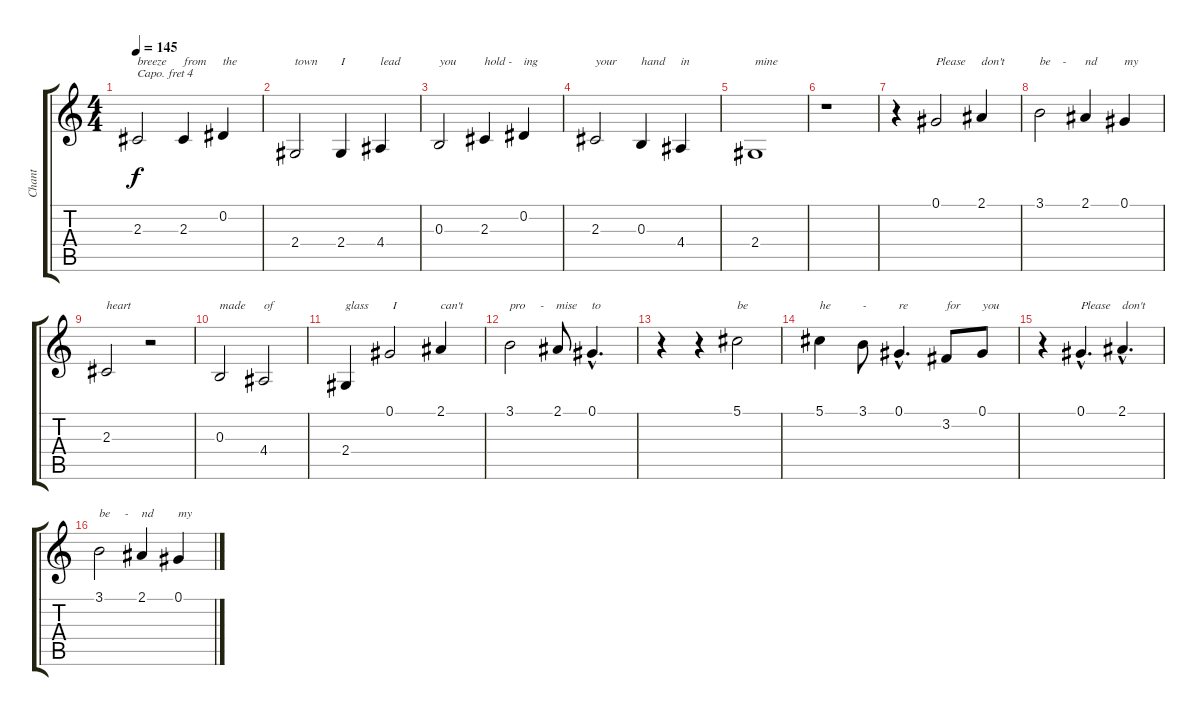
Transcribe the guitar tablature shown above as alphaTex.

\track ("Chant" "Chant") {instrument clarinet}
\staff {score tabs}
\capo 4
\tuning (E4 B3 G3 D3 A2 E2) {hide}
\ts (4 4)
\tempo 145
\clef g2
\ks c
2.3.2{txt "breeze" dy f} 2.3.4{txt "from"} 0.2.4{txt "the"} |
2.4.2{txt "town"} 2.4.4{txt "I"} 4.4.4{txt "lead"} |
0.3.2{txt "you"} 2.3.4{txt "hold -"} 0.2.4{txt "ing"} |
2.3.2{txt "your"} 0.3.4{txt "hand"} 4.4.4{txt "in"} |
2.4.1{txt "mine"} |
r.1 |
r.4 0.1.2{txt "Please"} 2.1.4{txt "don't"} |
3.1.2{txt "be    -"} 2.1.4{txt "nd"} 0.1.4{txt "my"} |
2.3.2{txt "heart"} r.2 |
0.3.2{txt "made"} 4.4.2{txt "of      "} |
2.4.4{txt "glass"} 0.1.2{txt " I"} 2.1.4{txt "can't"} |
3.1.2{txt "pro     -    mise"} 2.1.8 0.1{hac}.4{d txt "to"} |
r.4 r.4 5.1.2{txt "be"} |
5.1.4{txt "he"} 3.1.8{txt "-"} 0.1{hac}.4{d txt "re"} 3.2.8{txt "for"} 0.1.8{txt "you"} |
r.4 0.1{hac}.4{d txt "Please"} 2.1{hac}.4{d txt "don't"} |
3.1.2{txt "be     -  "} 2.1.4{txt "nd"} 0.1.4{txt "my"}
